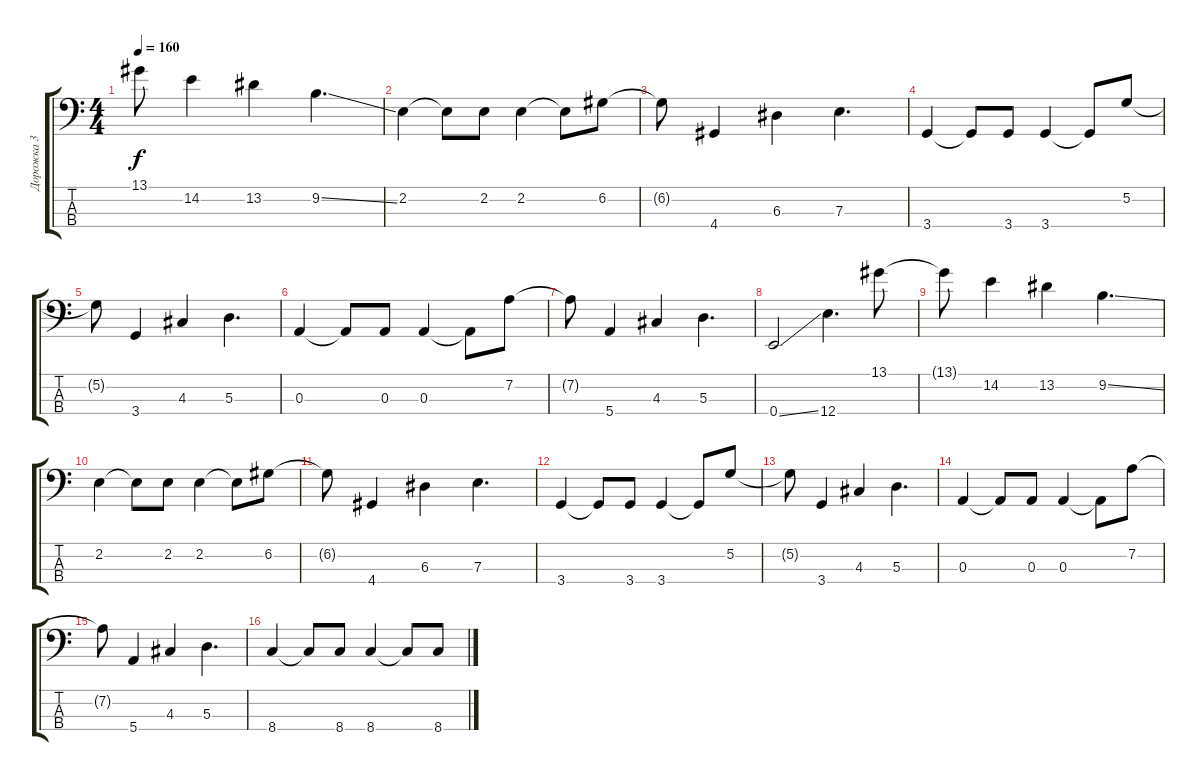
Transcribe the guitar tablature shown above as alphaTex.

\track ("Дорожка 3" "Дорожка 3") {instrument electricbassfinger}
\staff {score tabs}
\tuning (G2 D2 A1 E1) {hide}
\ts (4 4)
\tempo 160
\clef f4
\ks c
13.1{t}.8{dy f} 14.2.4 13.2.4 9.2{ss}.4{d} |
2.2.4 2.2{t}.8 2.2.8 2.2.4 2.2{t}.8 6.2.8 |
6.2{t}.8 4.4.4 6.3.4 7.3.4{d} |
3.4.4 3.4{t}.8 3.4.8 3.4.4 3.4{t}.8 5.2.8 |
5.2{t}.8 3.4.4 4.3.4 5.3.4{d} |
0.3.4 0.3{t}.8 0.3.8 0.3.4 0.3{t}.8 7.2.8 |
7.2{t}.8 5.4.4 4.3.4 5.3.4{d} |
0.4{ss}.2 12.4.4{d} 13.1.8 |
13.1{t}.8 14.2.4 13.2.4 9.2{ss}.4{d} |
2.2.4 2.2{t}.8 2.2.8 2.2.4 2.2{t}.8 6.2.8 |
6.2{t}.8 4.4.4 6.3.4 7.3.4{d} |
3.4.4 3.4{t}.8 3.4.8 3.4.4 3.4{t}.8 5.2.8 |
5.2{t}.8 3.4.4 4.3.4 5.3.4{d} |
0.3.4 0.3{t}.8 0.3.8 0.3.4 0.3{t}.8 7.2.8 |
7.2{t}.8 5.4.4 4.3.4 5.3.4{d} |
8.4.4 8.4{t}.8 8.4.8 8.4.4 8.4{t}.8 8.4{ss}.8
